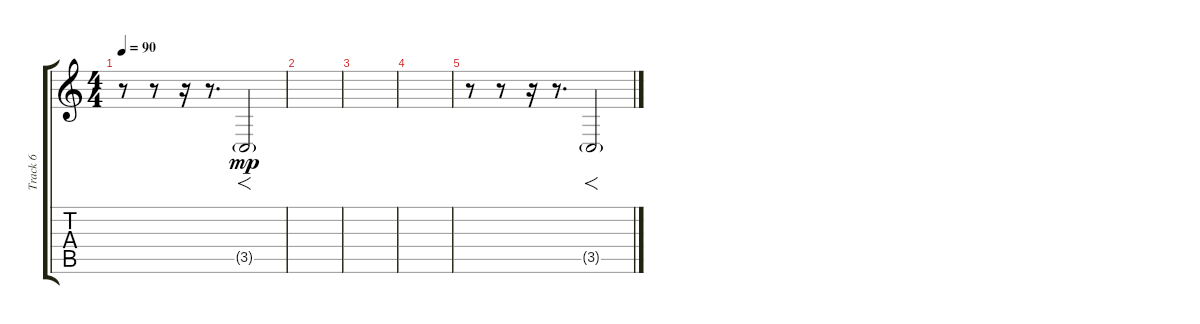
\track ("Track 6" "Track 6") {instrument reversecymbal}
\staff {score tabs}
\tuning (E4 B3 G3 D3 A2 E2) {hide}
\ts (4 4)
\tempo 90
\clef g2
\ks c
r.8{dy mp} r.8 r.16 r.8{d} 3.5{g}.2{f} |
|
|
|
r.8 r.8 r.16 r.8{d} 3.5{g}.2{f}
